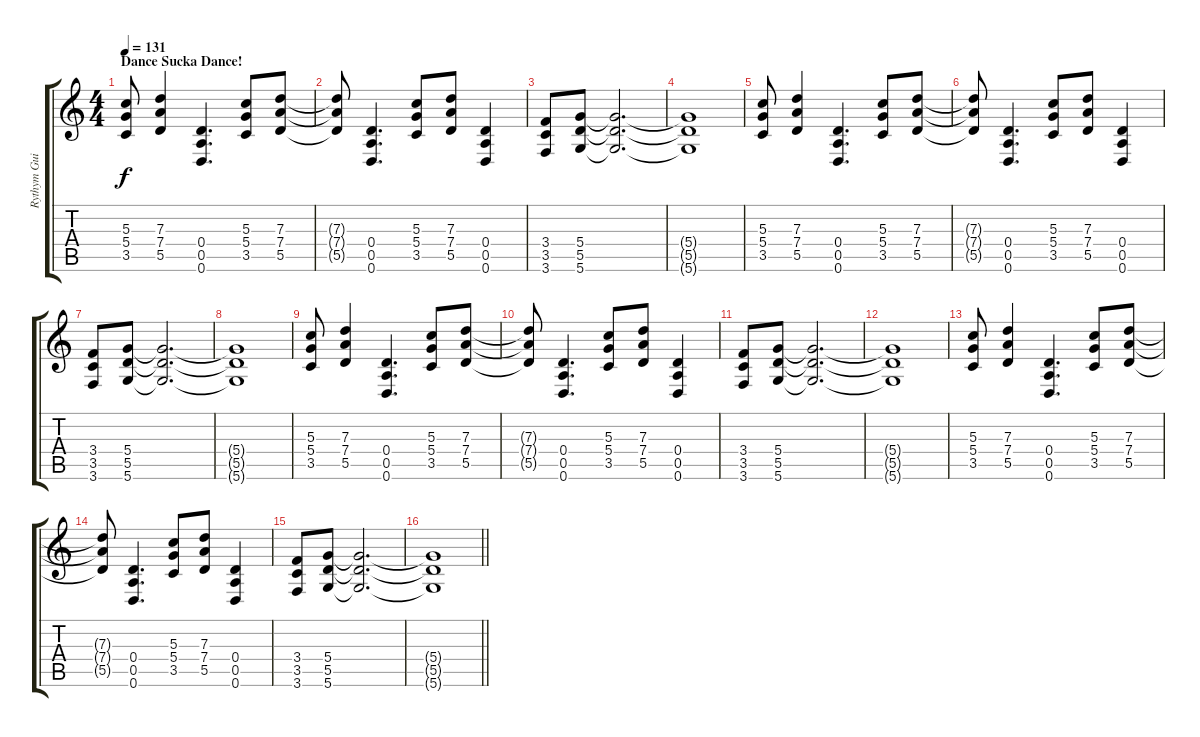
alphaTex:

\track ("Rythym Guitar" "Rythym Gui") {instrument overdrivenguitar}
\staff {score tabs}
\tuning (E4 B3 G3 D3 A2 D2) {hide}
\ts (4 4)
\section ("" "Dance Sucka Dance!")
\tempo 131
\clef g2
\ks c
(5.3 5.4 3.5).8{dy f} (7.3 7.4 5.5).4 (0.4 0.5 0.6).4{d} (5.3 5.4 3.5).8 (7.3 7.4 5.5).8 |
(7.3{t} 7.4{t} 5.5{t}).8 (0.4 0.5 0.6).4{d} (5.3 5.4 3.5).8 (7.3 7.4 5.5).8 (0.4 0.5 0.6).4 |
(3.4 3.5 3.6).8 (5.4 5.5 5.6).8 (5.4{t} 5.5{t} 5.6{t}).2{d} |
(5.4{t} 5.5{t} 5.6{t}).1 |
(5.3 5.4 3.5).8 (7.3 7.4 5.5).4 (0.4 0.5 0.6).4{d} (5.3 5.4 3.5).8 (7.3 7.4 5.5).8 |
(7.3{t} 7.4{t} 5.5{t}).8 (0.4 0.5 0.6).4{d} (5.3 5.4 3.5).8 (7.3 7.4 5.5).8 (0.4 0.5 0.6).4 |
(3.4 3.5 3.6).8 (5.4 5.5 5.6).8 (5.4{t} 5.5{t} 5.6{t}).2{d} |
(5.4{t} 5.5{t} 5.6{t}).1 |
(5.3 5.4 3.5).8 (7.3 7.4 5.5).4 (0.4 0.5 0.6).4{d} (5.3 5.4 3.5).8 (7.3 7.4 5.5).8 |
(7.3{t} 7.4{t} 5.5{t}).8 (0.4 0.5 0.6).4{d} (5.3 5.4 3.5).8 (7.3 7.4 5.5).8 (0.4 0.5 0.6).4 |
(3.4 3.5 3.6).8 (5.4 5.5 5.6).8 (5.4{t} 5.5{t} 5.6{t}).2{d} |
(5.4{t} 5.5{t} 5.6{t}).1 |
(5.3 5.4 3.5).8 (7.3 7.4 5.5).4 (0.4 0.5 0.6).4{d} (5.3 5.4 3.5).8 (7.3 7.4 5.5).8 |
(7.3{t} 7.4{t} 5.5{t}).8 (0.4 0.5 0.6).4{d} (5.3 5.4 3.5).8 (7.3 7.4 5.5).8 (0.4 0.5 0.6).4 |
(3.4 3.5 3.6).8 (5.4 5.5 5.6).8 (5.4{t} 5.5{t} 5.6{t}).2{d} |
\barLineRight lightlight
(5.4{t} 5.5{t} 5.6{t}).1
